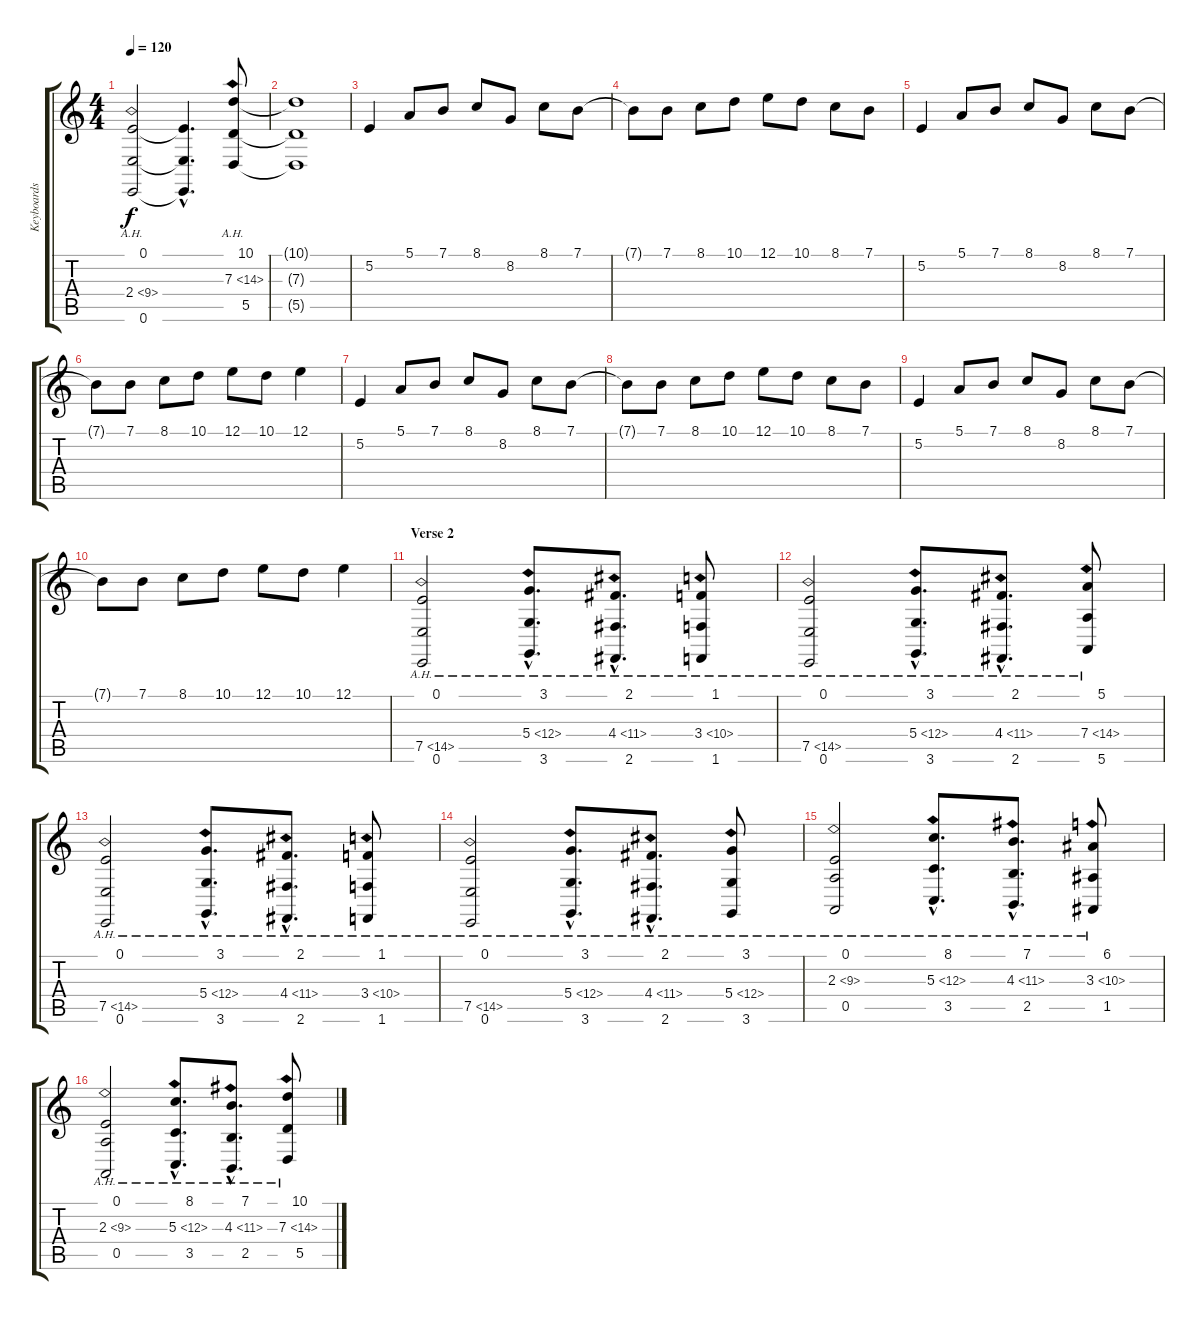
\track ("Keyboards" "Keyboards") {instrument stringensemble1}
\staff {score tabs}
\tuning (E4 B3 G3 D3 A2 E2) {hide}
\ts (4 4)
\tempo 120
\clef g2
\ks c
(0.1 2.4{ah 7} 0.6).2{dy f} (0.1{hac t} 2.4{hac t} 0.6{hac t}).4{d} (10.1 7.3{ah 7} 5.5).8 |
(10.1{t} 7.3{t} 5.5{t}).1 |
5.2.4{volume 16 instrument violin} 5.1.8 7.1.8 8.1.8 8.2.8 8.1.8 7.1.8 |
7.1{t}.8 7.1.8 8.1.8 10.1.8 12.1.8 10.1.8 8.1.8 7.1.8 |
5.2.4 5.1.8 7.1.8 8.1.8 8.2.8 8.1.8 7.1.8 |
7.1{t}.8 7.1.8 8.1.8 10.1.8 12.1.8 10.1.8 12.1.4 |
5.2.4{volume 16 instrument violin} 5.1.8 7.1.8 8.1.8 8.2.8 8.1.8 7.1.8 |
7.1{t}.8 7.1.8 8.1.8 10.1.8 12.1.8 10.1.8 8.1.8 7.1.8 |
5.2.4 5.1.8 7.1.8 8.1.8 8.2.8 8.1.8 7.1.8 |
7.1{t}.8 7.1.8 8.1.8 10.1.8 12.1.8 10.1.8 12.1.4 |
\section ("" "Verse 2")
(0.1 7.5{ah 7} 0.6).2{volume 9 instrument stringensemble1} (3.1{hac} 5.4{ah 7 hac} 3.6{hac}).8{d} (2.1{hac} 4.4{ah 7 hac} 2.6{hac}).8{d} (1.1 3.4{ah 7} 1.6).8 |
(0.1 7.5{ah 7} 0.6).2 (3.1{hac} 5.4{ah 7 hac} 3.6{hac}).8{d} (2.1{hac} 4.4{ah 7 hac} 2.6{hac}).8{d} (5.1 7.4{ah 7} 5.6).8 |
(0.1 7.5{ah 7} 0.6).2 (3.1{hac} 5.4{ah 7 hac} 3.6{hac}).8{d} (2.1{hac} 4.4{ah 7 hac} 2.6{hac}).8{d} (1.1 3.4{ah 7} 1.6).8 |
(0.1 7.5{ah 7} 0.6).2 (3.1{hac} 5.4{ah 7 hac} 3.6{hac}).8{d} (2.1{hac} 4.4{ah 7 hac} 2.6{hac}).8{d} (3.1 5.4{ah 7} 3.6).8 |
(0.1 2.3{ah 7} 0.5).2 (8.1{hac} 5.3{ah 7 hac} 3.5{hac}).8{d} (7.1{hac} 4.3{ah 7 hac} 2.5{hac}).8{d} (6.1 3.3{ah 7} 1.5).8 |
(0.1 2.3{ah 7} 0.5).2 (8.1{hac} 5.3{ah 7 hac} 3.5{hac}).8{d} (7.1{hac} 4.3{ah 7 hac} 2.5{hac}).8{d} (10.1 7.3{ah 7} 5.5).8
